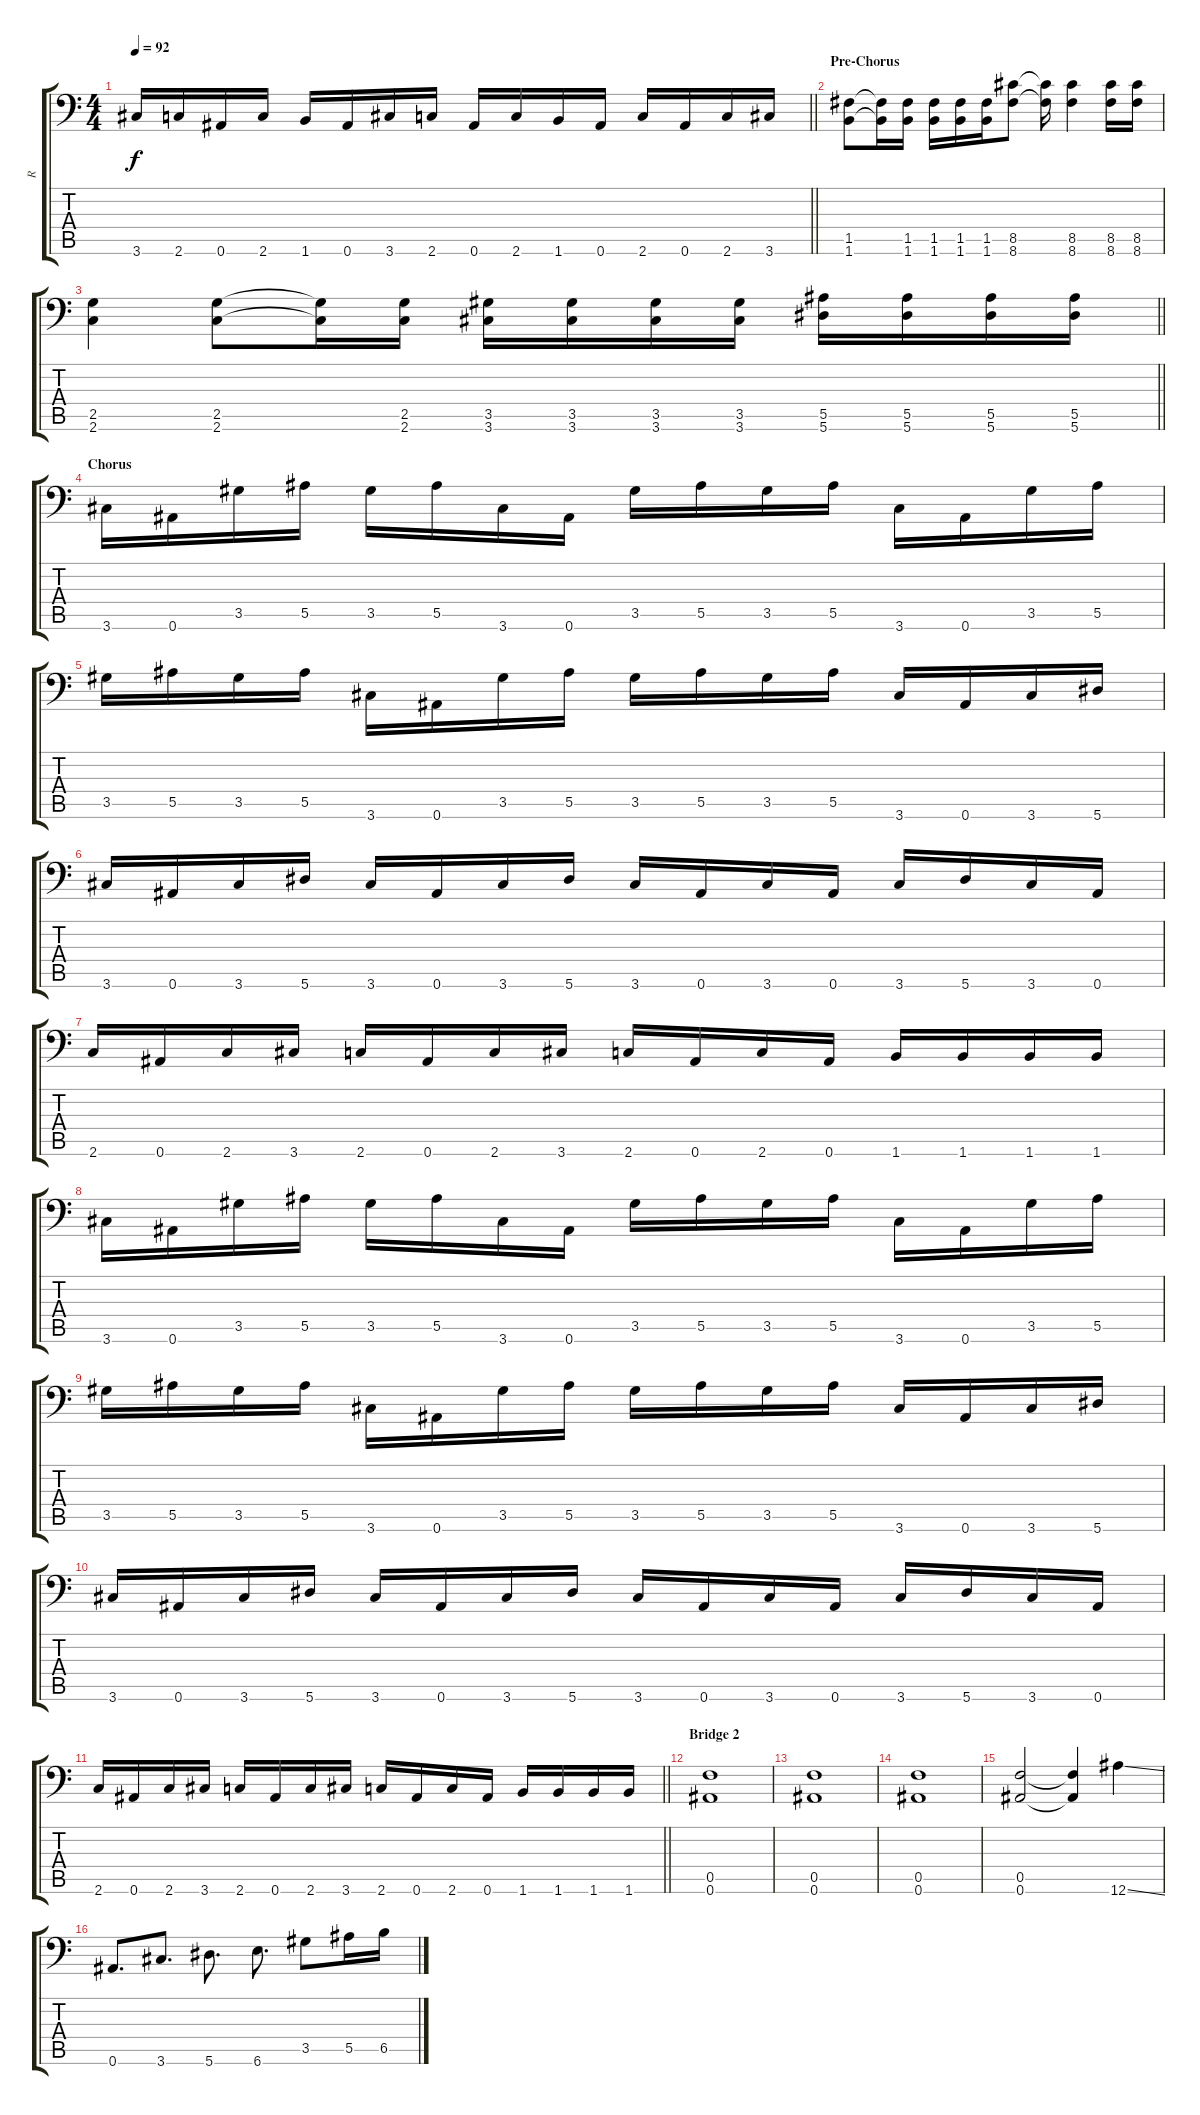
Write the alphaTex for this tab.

\track ("R" "R") {instrument distortionguitar}
\staff {score tabs}
\tuning (C4 G3 Eb3 Bb2 F2 Bb1) {hide}
\ts (4 4)
\tempo 92
\clef f4
\barLineRight lightlight
\ks c
3.6.16{dy f} 2.6.16 0.6.16 2.6.16 1.6.16 0.6.16 3.6.16 2.6.16 0.6.16 2.6.16 1.6.16 0.6.16 2.6.16 0.6.16 2.6.16 3.6.16 |
\section ("" "Pre-Chorus")
(1.5 1.6).8 (1.5{t} 1.6{t}).16 (1.5 1.6).16 (1.5 1.6).16 (1.5 1.6).16 (1.5 1.6).16 (8.5 8.6).8 (8.5{t} 8.6{t}).16 (8.5 8.6).4 (8.5 8.6).16 (8.5 8.6).16 |
\barLineRight lightlight
(2.5 2.6).4 (2.5 2.6).8 (2.5{t} 2.6{t}).16 (2.5 2.6).16 (3.5 3.6).16 (3.5 3.6).16 (3.5 3.6).16 (3.5 3.6).16 (5.5 5.6).16 (5.5 5.6).16 (5.5 5.6).16 (5.5 5.6).16 |
\section ("" "Chorus")
3.6.16 0.6.16 3.5.16 5.5.16 3.5.16 5.5.16 3.6.16 0.6.16 3.5.16 5.5.16 3.5.16 5.5.16 3.6.16 0.6.16 3.5.16 5.5.16 |
3.5.16 5.5.16 3.5.16 5.5.16 3.6.16 0.6.16 3.5.16 5.5.16 3.5.16 5.5.16 3.5.16 5.5.16 3.6.16 0.6.16 3.6.16 5.6.16 |
3.6.16 0.6.16 3.6.16 5.6.16 3.6.16 0.6.16 3.6.16 5.6.16 3.6.16 0.6.16 3.6.16 0.6.16 3.6.16 5.6.16 3.6.16 0.6.16 |
2.6.16 0.6.16 2.6.16 3.6.16 2.6.16 0.6.16 2.6.16 3.6.16 2.6.16 0.6.16 2.6.16 0.6.16 1.6.16 1.6.16 1.6.16 1.6.16 |
3.6.16 0.6.16 3.5.16 5.5.16 3.5.16 5.5.16 3.6.16 0.6.16 3.5.16 5.5.16 3.5.16 5.5.16 3.6.16 0.6.16 3.5.16 5.5.16 |
3.5.16 5.5.16 3.5.16 5.5.16 3.6.16 0.6.16 3.5.16 5.5.16 3.5.16 5.5.16 3.5.16 5.5.16 3.6.16 0.6.16 3.6.16 5.6.16 |
3.6.16 0.6.16 3.6.16 5.6.16 3.6.16 0.6.16 3.6.16 5.6.16 3.6.16 0.6.16 3.6.16 0.6.16 3.6.16 5.6.16 3.6.16 0.6.16 |
\barLineRight lightlight
2.6.16 0.6.16 2.6.16 3.6.16 2.6.16 0.6.16 2.6.16 3.6.16 2.6.16 0.6.16 2.6.16 0.6.16 1.6.16 1.6.16 1.6.16 1.6.16 |
\section ("" "Bridge 2")
(0.5 0.6).1 |
(0.5 0.6).1 |
(0.5 0.6).1 |
(0.5 0.6).2 (0.5{t} 0.6{t}).4 12.6{ss}.4 |
0.6.8{d} 3.6.8{d} 5.6.8{d} 6.6.8{d} 3.5.8 5.5.16 6.5.16
